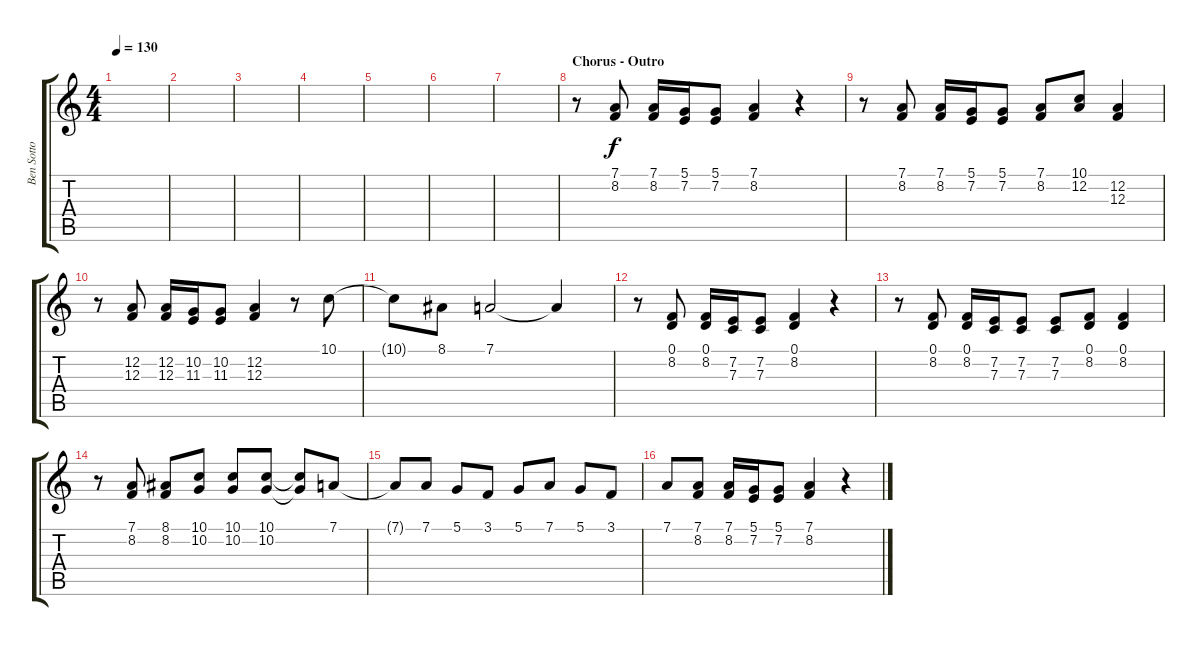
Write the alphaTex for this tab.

\track ("Ben Sotto (Vocals)" "Ben Sotto ") {instrument lead2sawtooth}
\staff {score tabs}
\tuning (D4 A3 F3 C3 G2 D2) {hide}
\ts (4 4)
\tempo 130
\clef g2
\ks c
|
|
|
|
|
|
|
\section ("" "Chorus - Outro")
r.8 (7.1 8.2).8 (7.1 8.2).16 (5.1 7.2).16 (5.1 7.2).8 (7.1 8.2).4 r.4 |
r.8 (7.1 8.2).8 (7.1 8.2).16 (5.1 7.2).16 (5.1 7.2).8 (7.1 8.2).8 (10.1 12.2).8 (12.2 12.3).4 |
r.8 (12.2 12.3).8 (12.2 12.3).16 (10.2 11.3).16 (10.2 11.3).8 (12.2 12.3).4 r.8 10.1.8 |
10.1{t}.8 8.1.8 7.1.2 7.1{t}.4 |
r.8 (0.1 8.2).8 (0.1 8.2).16 (7.2 7.3).16 (7.2 7.3).8 (0.1 8.2).4 r.4 |
r.8 (0.1 8.2).8 (0.1 8.2).16 (7.2 7.3).16 (7.2 7.3).8 (7.2 7.3).8 (0.1 8.2).8 (0.1 8.2).4 |
r.8 (7.1 8.2).8 (8.1 8.2).8 (10.1 10.2).8 (10.1 10.2).8 (10.1 10.2).8 (10.1{t} 10.2{t}).8 7.1.8 |
7.1{t}.8 7.1.8 5.1.8 3.1.8 5.1.8 7.1.8 5.1.8 3.1.8 |
7.1.8 (7.1 8.2).8 (7.1 8.2).16 (5.1 7.2).16 (5.1 7.2).8 (7.1 8.2).4 r.4
